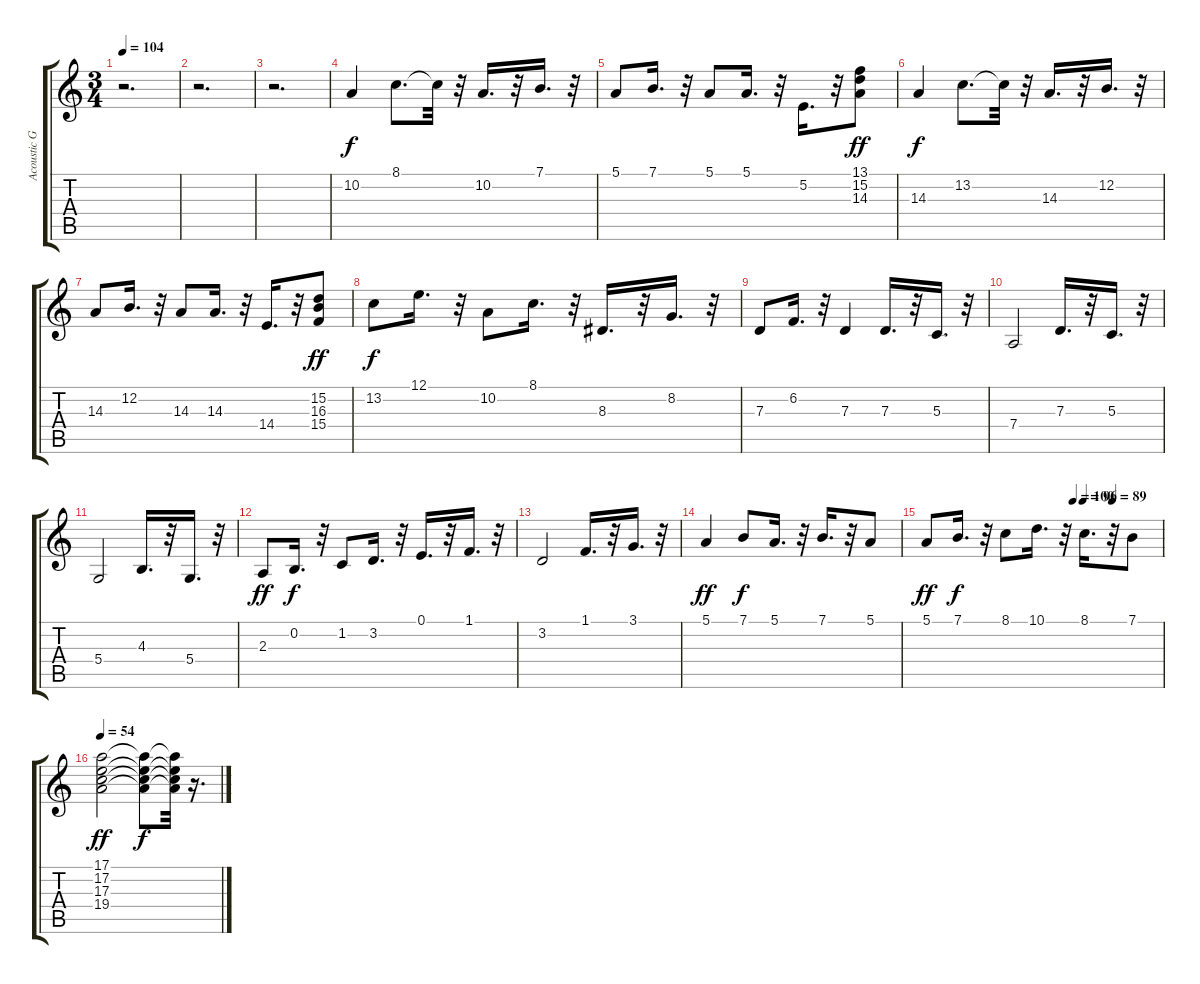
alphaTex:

\track ("Acoustic Grand Piano" "Acoustic G") {instrument brightacousticpiano}
\staff {score tabs}
\tuning (E4 B3 G3 D3 A2 E2) {hide}
\ts (3 4)
\tempo 104
\clef g2
\ks c
r.2{d dy f} |
r.2{d} |
r.2{d} |
10.2.4{volume 12} 8.1.8{d} 8.1{t}.32 r.32 10.2.16{d} r.32 7.1.16{d} r.32 |
5.1.8 7.1.16{d} r.32 5.1.8 5.1.16{d} r.32 5.2.16{d} r.32 (13.1 15.2 14.3).8{dy ff} |
14.3.4{dy f} 13.2.8{d} 13.2{t}.32 r.32 14.3.16{d} r.32 12.2.16{d} r.32 |
14.3.8 12.2.16{d} r.32 14.3.8 14.3.16{d} r.32 14.4.16{d} r.32 (15.2 16.3 15.4).8{dy ff} |
13.2.8{dy f} 12.1.16{d} r.32 10.2.8 8.1.16{d volume 12} r.32 8.3.16{d volume 12} r.32 8.2.16{d volume 12} r.32 |
7.3.8{volume 13} 6.2.16{d volume 13} r.32 7.3.4{volume 13} 7.3.16{d volume 14} r.32 5.3.16{d volume 14} r.32 |
7.4.2{volume 14} 7.3.16{d volume 14} r.32 5.3.16{d} r.32 |
5.4.2 4.3.16{d volume 14} r.32 5.4.16{d} r.32 |
2.3.8{dy ff} 0.2.16{d dy f} r.32 1.2.8 3.2.16{d} r.32 0.1.16{d} r.32 1.1.16{d} r.32 |
3.2.2 1.1.16{d volume 14} r.32 3.1.16{d} r.32 |
5.1.4{dy ff} 7.1.8{dy f} 5.1.16{d} r.32 7.1.16{d} r.32 5.1.8 |
\tempo (100 0.625)
\tempo (96 0.6666666666666666)
\tempo (89 0.7916666666666666)
5.1.8{dy ff} 7.1.16{d dy f} r.32 8.1.8 10.1.16{d} r.32 8.1.16{d} r.32 7.1.8 |
\tempo 54
(17.1 17.2 17.3 19.4).2{dy ff} (17.1{t} 17.2{t} 17.3{t} 19.4{t}).8{dy f} (17.1{t} 17.2{t} 17.3{t} 19.4{t}).32 r.16{d}
